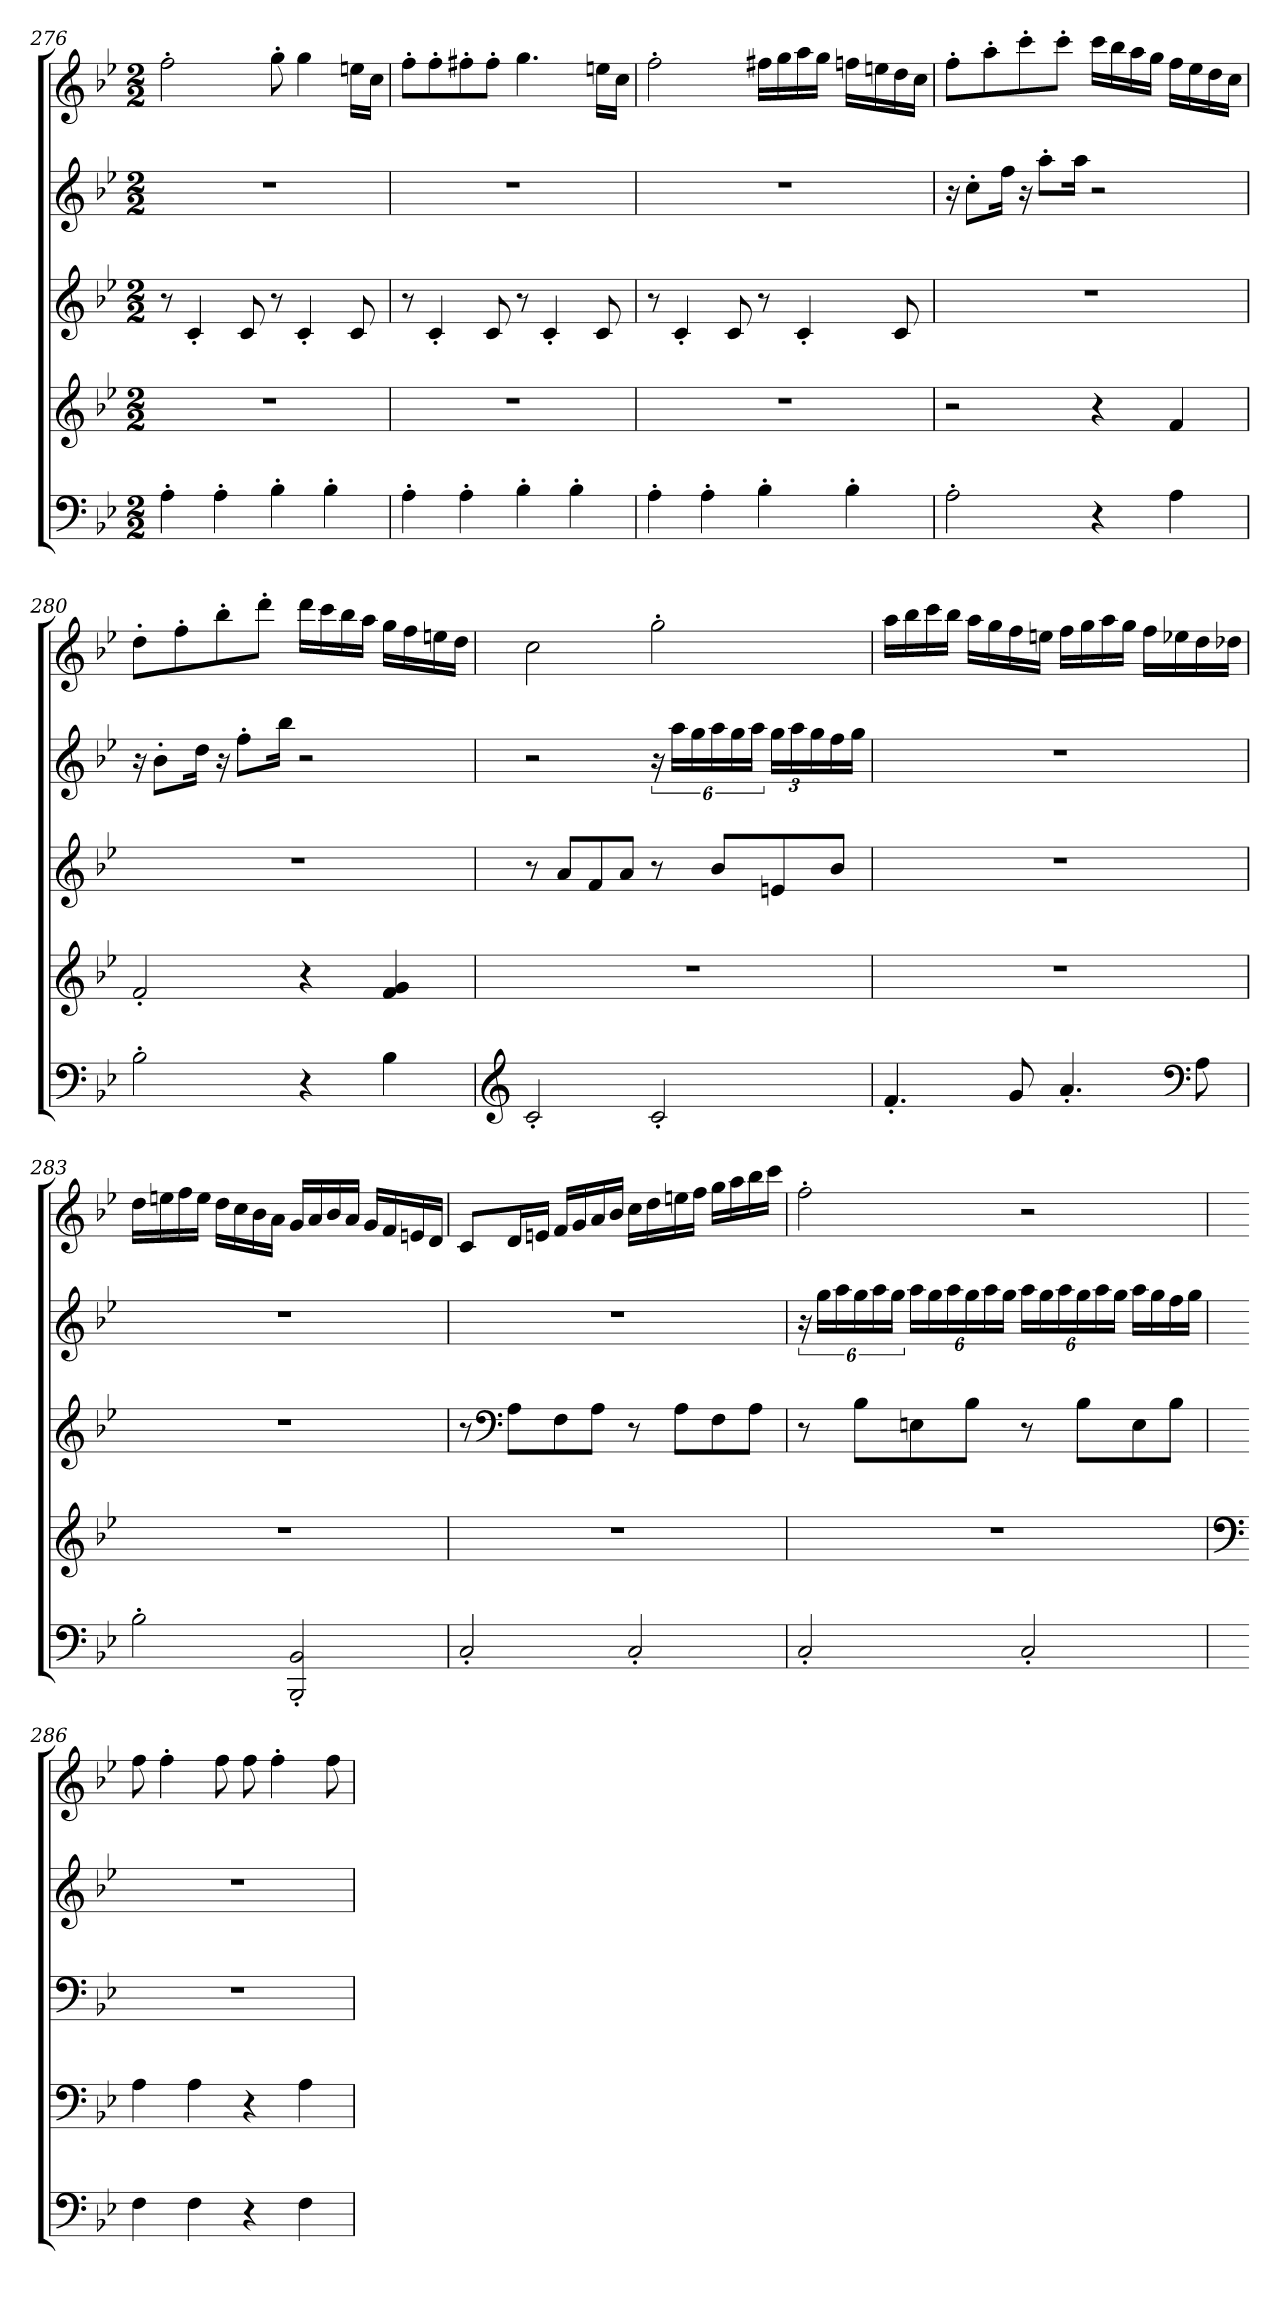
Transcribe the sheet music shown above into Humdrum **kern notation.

**kern	**kern	**kern	**kern	**kern
*part5	*part4	*part3	*part2	*part1
*staff5	*staff4	*staff3	*staff2	*staff1
*clefF4	*clefG2	*clefG2	*clefG2	*clefG2
*k[b-e-]	*k[b-e-]	*k[b-e-]	*k[b-e-]	*k[b-e-]
*M2/2	*M2/2	*M2/2	*M2/2	*M2/2
=276	=276	=276	=276	=276
4A'\	1r	8r	1r	2ff'\
.	.	4c'/	.	.
4A'\	.	.	.	.
.	.	8c/	.	.
4B-'\	.	8r	.	8gg'\
.	.	4c'/	.	4gg\
4B-'\	.	.	.	.
.	.	8c/	.	16een\LL
.	.	.	.	16cc\JJ
=277	=277	=277	=277	=277
4A'\	1r	8r	1r	8ff'\L
.	.	4c'/	.	8ff'\
4A'\	.	.	.	8ff#X'\
.	.	8c/	.	8ff#'\J
4B-'\	.	8r	.	4.gg\
.	.	4c'/	.	.
4B-'\	.	.	.	.
.	.	8c/	.	16een\LL
.	.	.	.	16cc\JJ
!!LO:PB:g=z
=278	=278	=278	=278	=278
4A'\	1r	8r	1r	2ff'\
.	.	4c'/	.	.
4A'\	.	.	.	.
.	.	8c/	.	.
4B-'\	.	8r	.	16ff#X\LL
.	.	.	.	16gg\
.	.	4c'/	.	16aa\
.	.	.	.	16gg\JJ
4B-'\	.	.	.	16ffn\LL
.	.	.	.	16een\
.	.	8c/	.	16dd\
.	.	.	.	16cc\JJ
=279	=279	=279	=279	=279
*	*	*	*	*MM167
2A'\	2r	1r	16r	8ff'\L
.	.	.	8cc'\L	.
.	.	.	.	8aa'\
.	.	.	16ff\Jk	.
.	.	.	16r	8ccc'\
.	.	.	8aa'\L	.
.	.	.	.	8ccc'\J
.	.	.	16aa\Jk	.
4r	4r	.	2r	16ccc\LL
.	.	.	.	16bb-\
.	.	.	.	16aa\
.	.	.	.	16gg\JJ
4A\	4f/	.	.	16ff\LL
.	.	.	.	16ee-\
.	.	.	.	16dd\
.	.	.	.	16cc\JJ
=280	=280	=280	=280	=280
2B-'\	2f'/	1r	16r	8dd'\L
.	.	.	8b-'\L	.
.	.	.	.	8ff'\
.	.	.	16dd\Jk	.
.	.	.	16r	8bb-'\
.	.	.	8ff'\L	.
.	.	.	.	8ddd'\J
.	.	.	16bb-\Jk	.
4r	4r	.	2r	16ddd\LL
.	.	.	.	16ccc\
.	.	.	.	16bb-\
.	.	.	.	16aa\JJ
4B-\	4f/ 4g/	.	.	16gg\LL
.	.	.	.	16ff\
.	.	.	.	16een\
.	.	.	.	16dd\JJ
!!LO:LB:g=z
=281	=281	=281	=281	=281
*clefG2	*	*	*	*
2c'/	1r	8r	2r	2cc\
.	.	8a/L	.	.
.	.	8f/	.	.
.	.	8a/J	.	.
2c'/	.	8r	24r	2gg'\
.	.	.	24aa\LL	.
.	.	.	24gg\	.
*	*	*	*Xbrackettup	*
.	.	8b-/L	24aa\	.
.	.	.	24gg\	.
.	.	.	24aa\JJ	.
.	.	8en/	24gg\LL	.
.	.	.	24aa\	.
.	.	.	24gg\	.
.	.	8b-/J	16ff\	.
.	.	.	16gg\JJ	.
=282	=282	=282	=282	=282
*	*	*	*	*MM167
4.f'/	1r	1r	1r	16aa\LL
.	.	.	.	16bb-\
.	.	.	.	16ccc\
.	.	.	.	16bb-\JJ
.	.	.	.	16aa\LL
.	.	.	.	16gg\
8g/	.	.	.	16ff\
.	.	.	.	16een\JJ
4.a'/	.	.	.	16ff\LL
.	.	.	.	16gg\
.	.	.	.	16aa\
.	.	.	.	16gg\JJ
.	.	.	.	16ff\LL
.	.	.	.	16ee-X\
*clefF4	*	*	*	*
8A\	.	.	.	16dd\
.	.	.	.	16dd-X\JJ
!!LO:PB:g=z
=283	=283	=283	=283	=283
2B-'\	1r	1r	1r	16dd\LL
.	.	.	.	16een\
.	.	.	.	16ff\
.	.	.	.	16ee\JJ
.	.	.	.	16dd\LL
.	.	.	.	16cc\
.	.	.	.	16b-\
.	.	.	.	16a\JJ
2BBB-/' 2BB-/'	.	.	.	16g/LL
.	.	.	.	16a/
.	.	.	.	16b-/
.	.	.	.	16a/JJ
.	.	.	.	16g/LL
.	.	.	.	16f/
.	.	.	.	16en/
.	.	.	.	16d/JJ
=284	=284	=284	=284	=284
*	*	*	*	*MM167
2C'/	1r	8r	1r	8c/L
*	*	*clefF4	*	*
.	.	8A\L	.	16d/L
.	.	.	.	16en/JJ
.	.	8F\	.	16f/LL
.	.	.	.	16g/
.	.	8A\J	.	16a/
.	.	.	.	16b-/JJ
2C'/	.	8r	.	16cc\LL
.	.	.	.	16dd\
.	.	8A\L	.	16een\
.	.	.	.	16ff\JJ
.	.	8F\	.	16gg\LL
.	.	.	.	16aa\
.	.	8A\J	.	16bb-\
.	.	.	.	16ccc\JJ
!!LO:LB:g=z
=285	=285	=285	=285	=285
*	*	*	*brackettup	*
2C'/	1r	8r	24r	2ff'\
.	.	.	24gg\LL	.
.	.	.	24aa\	.
*	*	*	*Xbrackettup	*
.	.	8B-\L	24gg\	.
.	.	.	24aa\	.
.	.	.	24gg\JJ	.
.	.	8En\	24aa\LL	.
.	.	.	24gg\	.
.	.	.	24aa\	.
.	.	8B-\J	24gg\	.
.	.	.	24aa\	.
.	.	.	24gg\JJ	.
2C'/	.	8r	24aa\LL	2r
.	.	.	24gg\	.
.	.	.	24aa\	.
.	.	8B-\L	24gg\	.
.	.	.	24aa\	.
.	.	.	24gg\JJ	.
.	.	8E\	16aa\LL	.
.	.	.	16gg\	.
.	.	8B-\J	16ff\	.
.	.	.	16gg\JJ	.
=286	=286	=286	=286	=286
*	*clefF4	*	*	*
*	*	*	*	*MM169
4F\	4A\	1r	1r	8ff\
.	.	.	.	4ff'\
4F\	4A\	.	.	.
.	.	.	.	8ff\
4r	4r	.	.	8ff\
.	.	.	.	4ff'\
4F\	4A\	.	.	.
.	.	.	.	8ff\
=	=	=	=	=
*-	*-	*-	*-	*-
